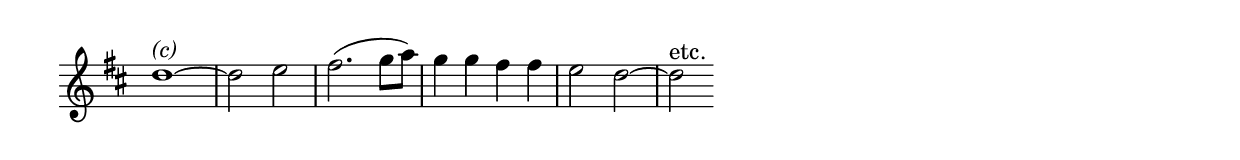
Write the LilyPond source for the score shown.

\version "2.6.3"
\include "english.ly"

melody = \relative c' {
  \time 4/4
  \key d \major
  d'1~^\markup{ \italic { (c) } } | d2 e2 | fs2.( g8 a) | g4 g fs fs | e2 d2~ | d2^"etc."
}

\score {
  \new Staff \melody
  \midi { \tempo 2 = 150}
  \layout {  
    indent = 0.0\cm
    \context {
      \Score
       \remove Bar_number_engraver
    }
    \context {
       \Staff \remove Time_signature_engraver
    }
  }
}